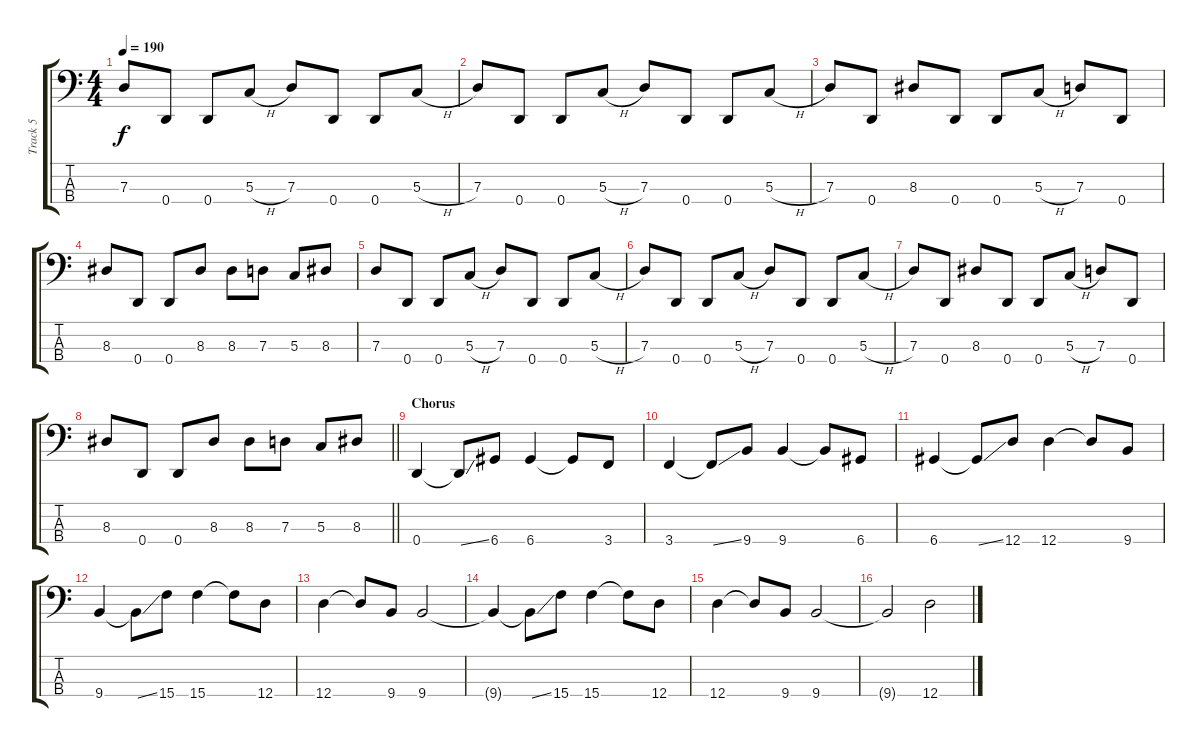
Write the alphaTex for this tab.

\track ("Track 5" "Track 5") {instrument electricbassfinger}
\staff {score tabs}
\tuning (F2 C2 G1 D1) {hide}
\ts (4 4)
\tempo 190
\clef f4
\ks c
7.3.8{dy f} 0.4.8 0.4.8 5.3{h}.8 7.3.8 0.4.8 0.4.8 5.3{h}.8 |
7.3.8 0.4.8 0.4.8 5.3{h}.8 7.3.8 0.4.8 0.4.8 5.3{h}.8 |
7.3.8 0.4.8 8.3.8 0.4.8 0.4.8 5.3{h}.8 7.3.8 0.4.8 |
8.3.8 0.4.8 0.4.8 8.3.8 8.3.8 7.3.8 5.3.8 8.3.8 |
7.3.8 0.4.8 0.4.8 5.3{h}.8 7.3.8 0.4.8 0.4.8 5.3{h}.8 |
7.3.8 0.4.8 0.4.8 5.3{h}.8 7.3.8 0.4.8 0.4.8 5.3{h}.8 |
7.3.8 0.4.8 8.3.8 0.4.8 0.4.8 5.3{h}.8 7.3.8 0.4.8 |
\barLineRight lightlight
8.3.8 0.4.8 0.4.8 8.3.8 8.3.8 7.3.8 5.3.8 8.3.8 |
\section ("" "Chorus")
0.4.4 0.4{ss t}.8 6.4.8 6.4.4 6.4{t}.8 3.4.8 |
3.4.4 3.4{ss t}.8 9.4.8 9.4.4 9.4{t}.8 6.4.8 |
6.4.4 6.4{ss t}.8 12.4.8 12.4.4 12.4{t}.8 9.4.8 |
9.4.4 9.4{ss t}.8 15.4.8 15.4.4 15.4{t}.8 12.4.8 |
12.4.4 12.4{t}.8 9.4.8 9.4.2 |
9.4{t}.4 9.4{ss t}.8 15.4.8 15.4.4 15.4{t}.8 12.4.8 |
12.4.4 12.4{t}.8 9.4.8 9.4.2 |
9.4{t}.2 12.4{ss}.2
